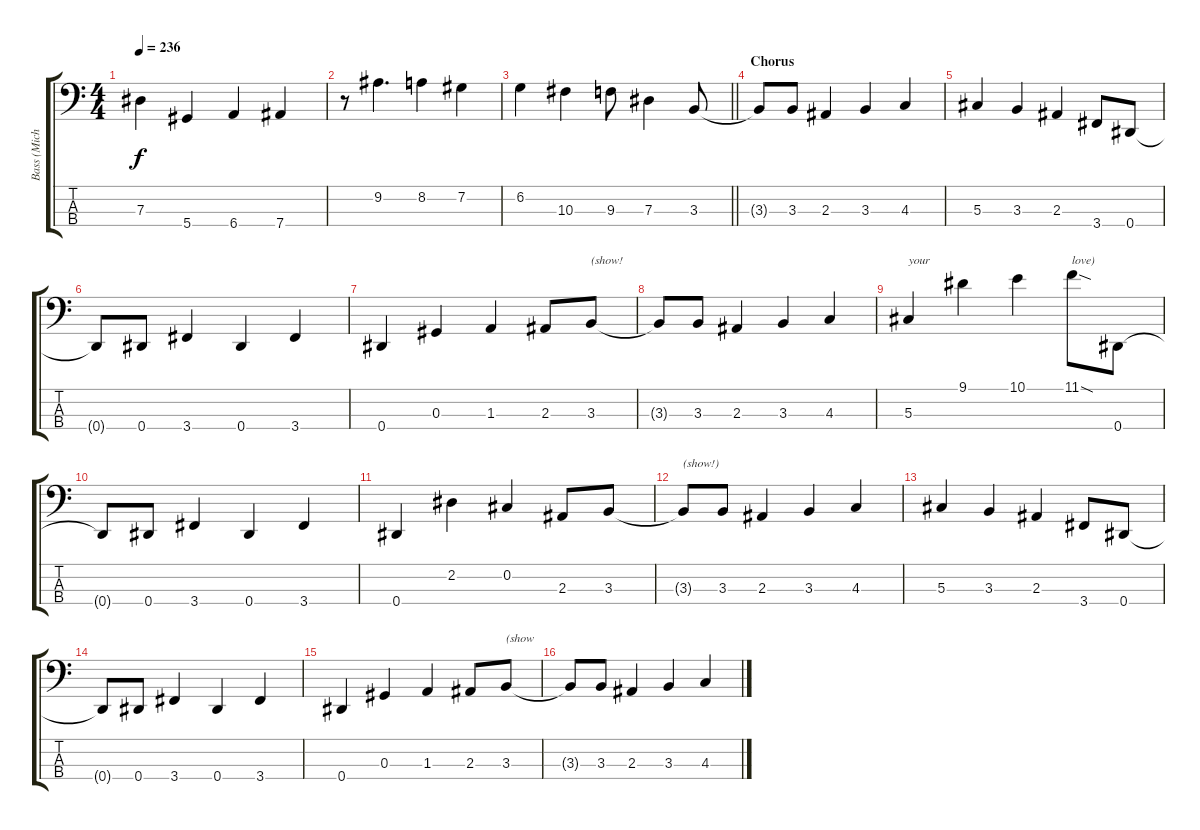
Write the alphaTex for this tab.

\track ("Bass (Michael Anthony)" "Bass (Mich") {instrument electricbassfinger}
\staff {score tabs}
\tuning (Gb2 Db2 Ab1 Eb1) {hide}
\ts (4 4)
\tempo 236
\clef f4
\ks c
7.3.4{dy f} 5.4.4 6.4.4 7.4.4 |
r.8 9.2.4{d} 8.2.4 7.2.4 |
\barLineRight lightlight
6.2.4 10.3.4 9.3.8 7.3.4 3.3.8 |
\section ("" "Chorus")
3.3{t}.8 3.3.8 2.3.4 3.3.4 4.3.4 |
5.3.4 3.3.4 2.3.4 3.4.8 0.4.8 |
0.4{t}.8 0.4.8 3.4.4 0.4.4 3.4.4 |
0.4.4 0.3.4 1.3.4 2.3.8 3.3.8{txt "(show!"} |
3.3{t}.8 3.3.8 2.3.4 3.3.4 4.3.4 |
5.3.4{txt "your"} 9.1.4 10.1.4 11.1{sod}.8{txt "love)"} 0.4.8 |
0.4{t}.8 0.4.8 3.4.4 0.4.4 3.4.4 |
0.4.4 2.2.4 0.2.4 2.3.8 3.3.8 |
3.3{t}.8{txt "(show!)"} 3.3.8 2.3.4 3.3.4 4.3.4 |
5.3.4 3.3.4 2.3.4 3.4.8 0.4.8 |
0.4{t}.8 0.4.8 3.4.4 0.4.4 3.4.4 |
0.4.4 0.3.4 1.3.4 2.3.8 3.3.8{txt "(show"} |
3.3{t}.8 3.3.8 2.3.4 3.3.4 4.3.4
